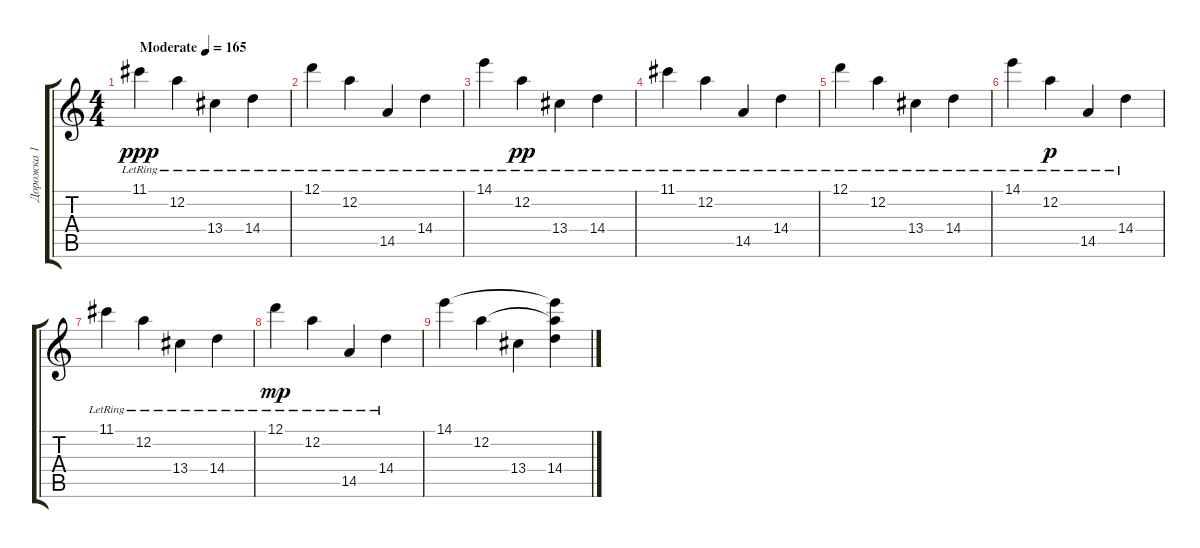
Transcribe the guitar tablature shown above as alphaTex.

\track ("Дорожка 1" "Дорожка 1") {instrument electricguitarjazz}
\staff {score tabs}
\tuning (D4 A3 F3 C3 G2 C2) {hide}
\ts (4 4)
\tempo (165 "Moderate")
\clef g2
\ks c
11.1{lr}.4{dy ppp instrument electricguitarjazz} 12.2{lr}.4 13.4{lr}.4 14.4{lr}.4 |
12.1{lr}.4 12.2{lr}.4 14.5{lr}.4 14.4{lr}.4 |
14.1{lr}.4 12.2{lr}.4{dy pp} 13.4{lr}.4 14.4{lr}.4 |
11.1{lr}.4 12.2{lr}.4 14.5{lr}.4 14.4{lr}.4 |
12.1{lr}.4 12.2{lr}.4 13.4{lr}.4 14.4{lr}.4 |
14.1{lr}.4 12.2{lr}.4{dy p} 14.5{lr}.4 14.4{lr}.4 |
11.1{lr}.4 12.2{lr}.4 13.4{lr}.4 14.4{lr}.4 |
12.1{lr}.4{dy mp} 12.2{lr}.4 14.5{lr}.4 14.4{lr}.4 |
14.1.4 12.2.4 13.4.4 (14.1{t} 12.2{t} 14.4).4
